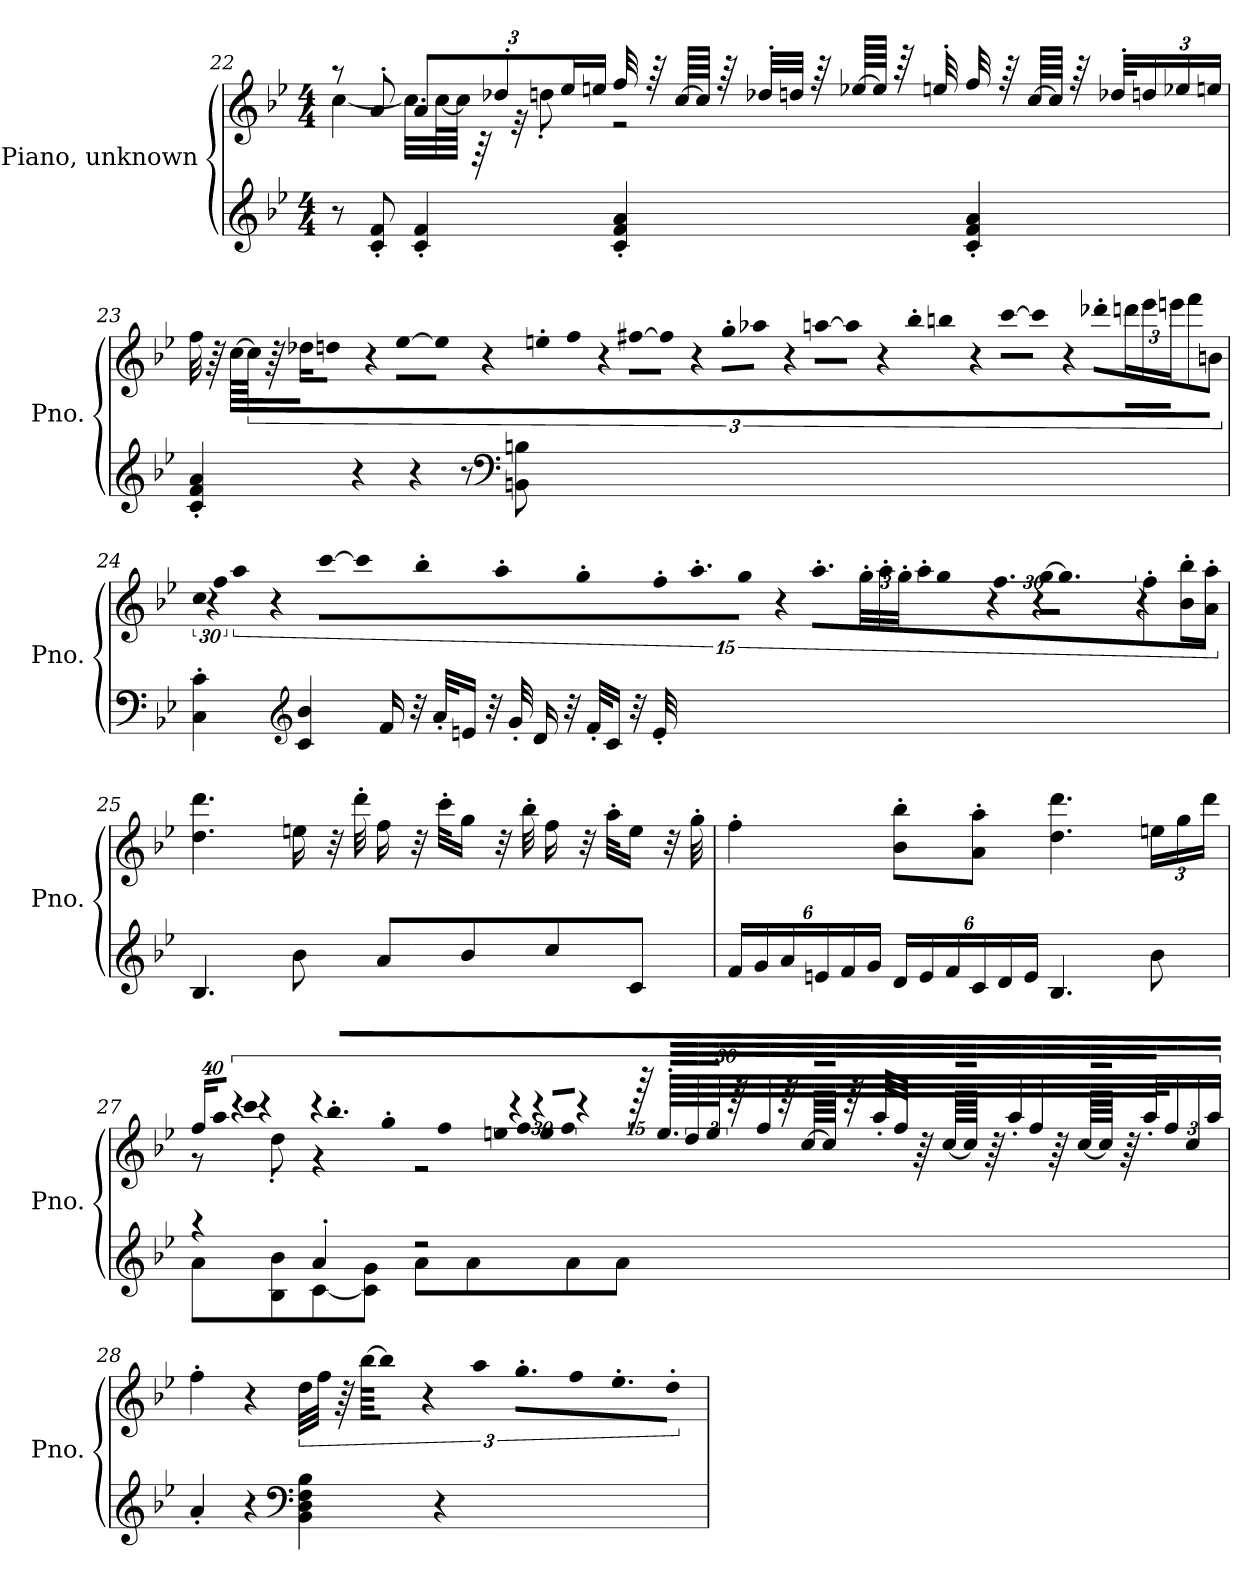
**kern	**kern
*part1	*part1
*staff2	*staff1
*I"Piano, unknown	*
*I'Pno.	*
!!LO:PB:g=z
*clefG2	*clefG2
*k[b-e-]	*k[b-e-]
*M4/4	*M4/4
=22	=22
*	*^
8r	8r	[4cc\
8c/' 8f/'	8a'/	.
*	*Xbrackettup	*
4c/' 4f/'	12a/L	32.cc\LLL]
.	.	[64cc\L
.	.	64cc\JJJJ]
.	.	64r
.	12dd-X'/	.
.	.	32r
.	.	8ddn'\
.	24ee-/L	.
.	24een/JJ	.
4c/' 4f/' 4a/'	32ff/	2r
.	64r	.
.	[64cc/LLLL	.
.	64cc/JJJJ]	.
.	64r	.
.	32dd-X'/LLL	.
.	32ddn/JJJ	.
.	64r	.
.	[64ee-X/LLLL	.
.	64ee-/JJJJ]	.
.	64r	.
.	32een'/	.
4c/' 4f/' 4a/'	32ff/	.
.	64r	.
.	[64cc/LLLL	.
.	64cc/JJJJ]	.
.	64r	.
.	32dd-X'/KLL	.
.	24ddn/	.
.	24ee-X/	.
.	24een/JJ	.
*	*v	*v
!!LO:LB:g=z
=23	=23
4c/' 4f/' 4a/'	32ff\
.	64r
.	[64cc\LLLL
*	*brackettup
.	96cc\JJJJ]
.	96r
.	24dd-X\LL
.	32ddn\JJk
.	64r
.	[64ee-\LLLL
.	64ee-\JJJJ]
.	64r
.	32een'\
4r	32ff\
.	64r
.	[64ff#X\LLLL
.	64ff#\JJJJ]
.	64r
.	32gg'\LLL
.	32aa-X\JJJ
.	64r
.	[64aan\LLLL
.	64aa\JJJJ]
.	64r
.	32bb-'\
4r	32bbn\
.	64r
.	[64ccc\LLLL
.	64ccc\JJJJ]
.	64r
.	32ddd-X'\KLL
*	*Xbrackettup
.	24dddn\
.	24eee-\
.	24eeen\J
8r	8fff\
*clefF4	*
8BBn\ 8Bn\	8bn\J
!!LO:LB:g=z
=24	=24
*	*brackettup
!	!LO:N:vis=256
4C\' 4c\'	1920%17cc\
!	!LO:N:vis=128
.	1920%17r
!	!LO:N:vis=64
.	960%17ff\
.	1920ryy
!	!LO:N:vis=256
.	1920%17aa\
!	!LO:N:vis=128
.	1920%17r
!	!LO:N:vis=256
.	[1920%17ccc\KKKLL
.	16ccc\]
.	32bb-'\L
.	32aa'\
.	32gg'\
.	32ff'\
*clefG2	*
4c/ 4b-/	64.aa'\L
.	128gg\JJJJk
.	128r
.	64.aa'\KLLL
*	*Xbrackettup
.	48gg'\
.	48aa'\
.	48gg'\
*	*brackettup
!	!LO:N:vis=64
.	960%17aa'\L
!	!LO:N:vis=64
.	960%17gg\JJJJ
.	1920ryy
!	!LO:N:vis=128
.	1920%17r
!	!LO:N:vis=64.
.	640%17ff\
!	!LO:N:vis=128
.	1920%17r
!	!LO:N:vis=256
.	[1920%17gg\KLLLL
!	!LO:N:vis=64.
.	640%17gg\JJJJ]
.	1920ryy
!	!LO:N:vis=128
.	1920%17r
16f/	4ff'\
32r	.
32a'/KLL	.
16en/JJ	.
32r	.
32g'/	.
16d/	8b-\' 8bb-\'L
32r	.
32f'/KLL	.
16c/JJ	8a\' 8aa\'J
32r	.
32e'/	.
!!LO:LB:g=z
=25	=25
4.B-/	4.dd\ 4.ddd\
8b-\	16een\
.	32r
.	32ddd'\
8a/L	16ff\
.	32r
.	32ccc'\KLL
8b-/	16gg\JJ
.	32r
.	32bb-'\
8cc/	16ff\
.	32r
.	32aa'\KLL
8c/J	16ee\JJ
.	32r
.	32gg'\
=26	=26
*Xbrackettup	*
24f/LL	4ff'\
24g/	.
24a/	.
24en/	.
24f/	.
24g/JJ	.
24d/LL	8b-\' 8bb-\'L
24e/	.
24f/	.
24c/	8a\' 8aa\'J
24d/	.
24e/JJ	.
4.B-/	4.dd\ 4.ddd\
*	*Xbrackettup
8b-\	24een\LL
.	24gg\
.	24ddd\JJ
!!LO:LB:g=z
=27	=27
*^	*
*	*	*brackettup
!	!	!LO:N:vis=32
*	*	*^
4r	8a\L	640%23ff/LLL	8r
!	!	!LO:N:vis=32	!
.	.	640%23aa/JJJ	.
!	!	!LO:N:vis=64	!
.	.	960%17r	.
!	!	!LO:N:vis=64	!
.	.	960%17ccc/	.
!	!	!LO:N:vis=32	!
.	.	640%23r	.
.	8B-\ 8b-\	.	8dd'\
!	!	!LO:N:vis=64	!
.	.	960%17r	.
!	!	!LO:N:vis=32.	!
.	.	1920%103bb-'/LLL	.
!	!	!LO:N:vis=32	!
.	.	640%23gg'/JJ	.
4a'/	[8c\	.	4r
.	.	8ff/	.
.	8c\] 8g\J	.	.
!	!	!LO:N:vis=256	!
.	.	1920%17een/Jkkkk	.
!	!	!LO:N:vis=128	!
.	.	1920%17r	.
!	!	!LO:N:vis=64	!
.	.	960%17ff/	.
!	!	!LO:N:vis=128	!
.	.	1920%17r	.
!	!	!LO:N:vis=256	!
.	.	1920%17ee/LLLLL	.
!	!	!LO:N:vis=256	!
.	.	1920%17ff/JJJJJ	.
.	.	1920r	.
.	.	960%7r	.
.	.	64.ee'/LLLL	.
.	.	96dd/	.
.	.	96ee/JJJJ	.
.	.	96r	.
2r	8a\L	32ff/	2r
.	.	64r	.
.	.	[64cc/LLLL	.
.	.	64cc/JJJJ]	.
.	.	64r	.
.	.	32aa'/LLL	.
.	8a\	32ff/JJJ	.
.	.	64r	.
.	.	[64cc/LLLL	.
.	.	64cc/JJJJ]	.
.	.	64r	.
.	.	32aa'/	.
.	8a\	32ff/	.
.	.	64r	.
.	.	[64cc/LLLL	.
.	.	64cc/JJJJ]	.
.	.	64r	.
.	.	32aa'/KLL	.
*	*	*Xbrackettup	*
.	8a\J	24ff/	.
.	.	24cc/	.
.	.	24aa/JJ	.
*v	*v	*	*
*	*v	*v
!!LO:LB:g=z
=28	=28
4a'/	4ff'\
4r	4r
*clefF4	*
*	*brackettup
4BB-\ 4D\ 4F\ 4B-\	48dd\LLL
.	48ff\JJJ
.	96r
.	[96bb-\KKKL
.	8bb-\J]
.	32r
.	32aa\
4r	16.gg'\LL
.	32ff\K
.	16.ee-'\
.	32dd'\JJk
=	=
*-	*-
